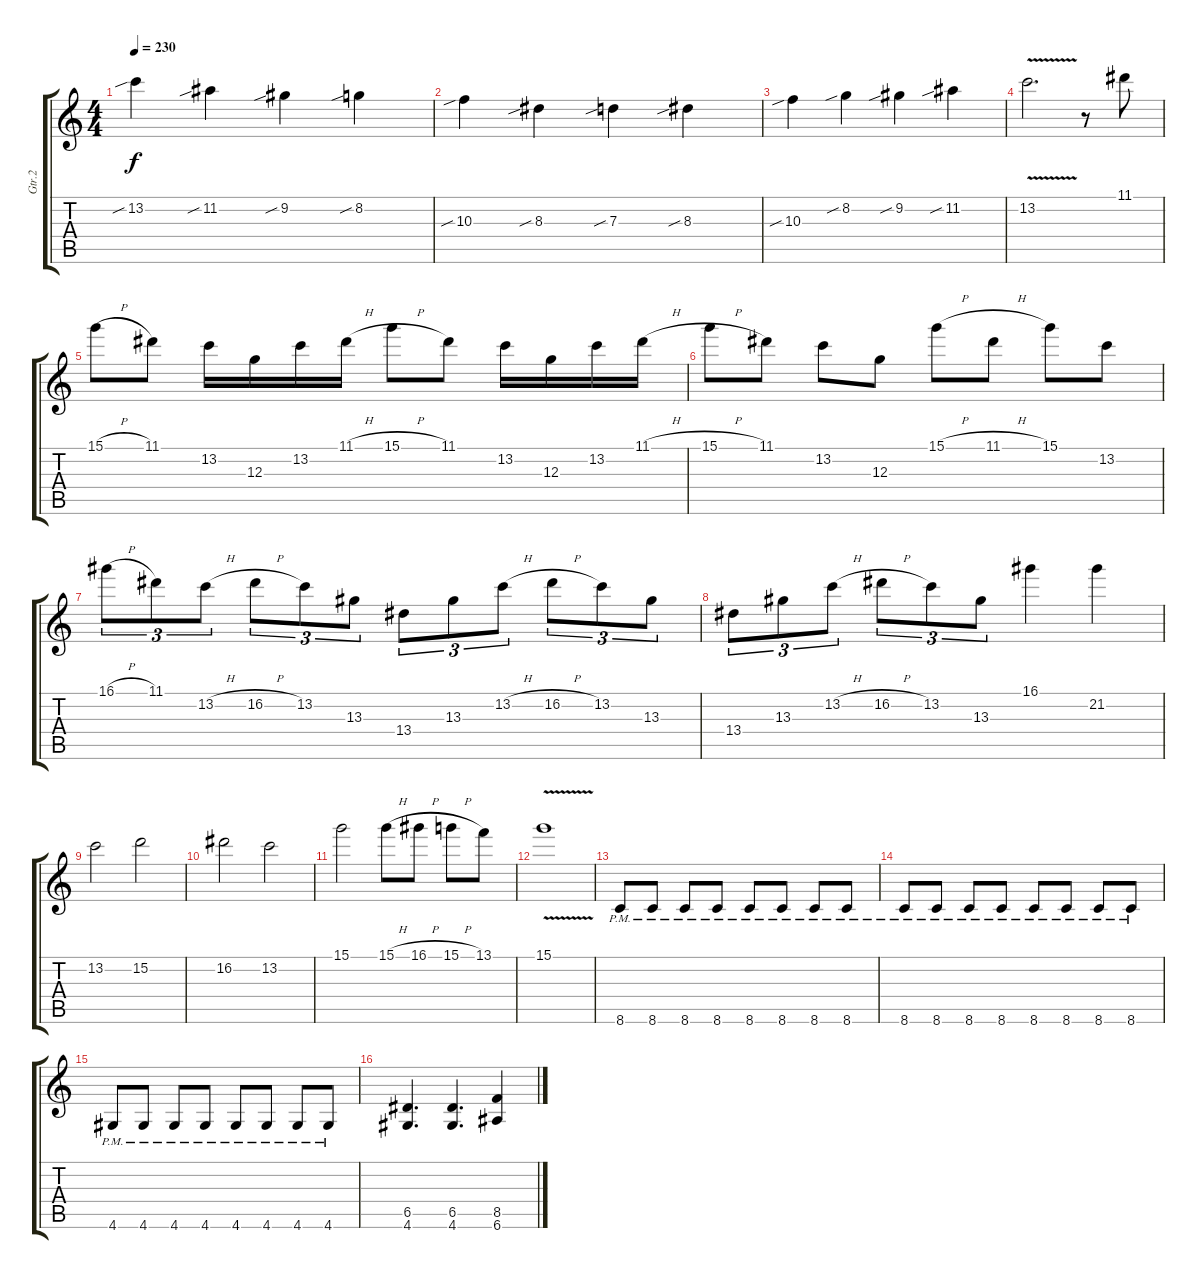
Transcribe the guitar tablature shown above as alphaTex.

\track ("Gtr.2" "Gtr.2") {instrument distortionguitar}
\staff {score tabs}
\tuning (E4 B3 G3 D3 A2 E2) {hide}
\ts (4 4)
\tempo 230
\clef g2
\ks c
13.2{sib}.4{dy f} 11.2{sib}.4 9.2{sib}.4 8.2{sib}.4 |
10.3{sib}.4 8.3{sib}.4 7.3{sib}.4 8.3{sib}.4 |
10.3{sib}.4 8.2{sib}.4 9.2{sib}.4 11.2{sib}.4 |
13.2{v}.2{d} r.8 11.1.8 |
15.1{h}.8 11.1.8 13.2.16 12.3.16 13.2.16 11.1{h}.16 15.1{h}.8 11.1.8 13.2.16 12.3.16 13.2.16 11.1{h}.16 |
15.1{h}.8 11.1.8 13.2.8 12.3.8 15.1{h}.8 11.1{h}.8 15.1.8 13.2.8 |
16.1{h}.8{tu (3 2)} 11.1.8{tu (3 2)} 13.2{h}.8{tu (3 2)} 16.2{h}.8{tu (3 2)} 13.2.8{tu (3 2)} 13.3.8{tu (3 2)} 13.4.8{tu (3 2)} 13.3.8{tu (3 2)} 13.2{h}.8{tu (3 2)} 16.2{h}.8{tu (3 2)} 13.2.8{tu (3 2)} 13.3.8{tu (3 2)} |
13.4.8{tu (3 2)} 13.3.8{tu (3 2)} 13.2{h}.8{tu (3 2)} 16.2{h}.8{tu (3 2)} 13.2.8{tu (3 2)} 13.3.8{tu (3 2)} 16.1.4 21.2.4 |
13.2.2 15.2.2 |
16.2.2 13.2.2 |
15.1.2 15.1{h}.8 16.1{h}.8 15.1{h}.8 13.1.8 |
15.1{v}.1 |
8.6{pm}.8 8.6{pm}.8 8.6{pm}.8 8.6{pm}.8 8.6{pm}.8 8.6{pm}.8 8.6{pm}.8 8.6{pm}.8 |
8.6{pm}.8 8.6{pm}.8 8.6{pm}.8 8.6{pm}.8 8.6{pm}.8 8.6{pm}.8 8.6{pm}.8 8.6{pm}.8 |
4.6{pm}.8 4.6{pm}.8 4.6{pm}.8 4.6{pm}.8 4.6{pm}.8 4.6{pm}.8 4.6{pm}.8 4.6{pm}.8 |
(6.5 4.6).4{d} (6.5 4.6).4{d} (8.5 6.6).4
